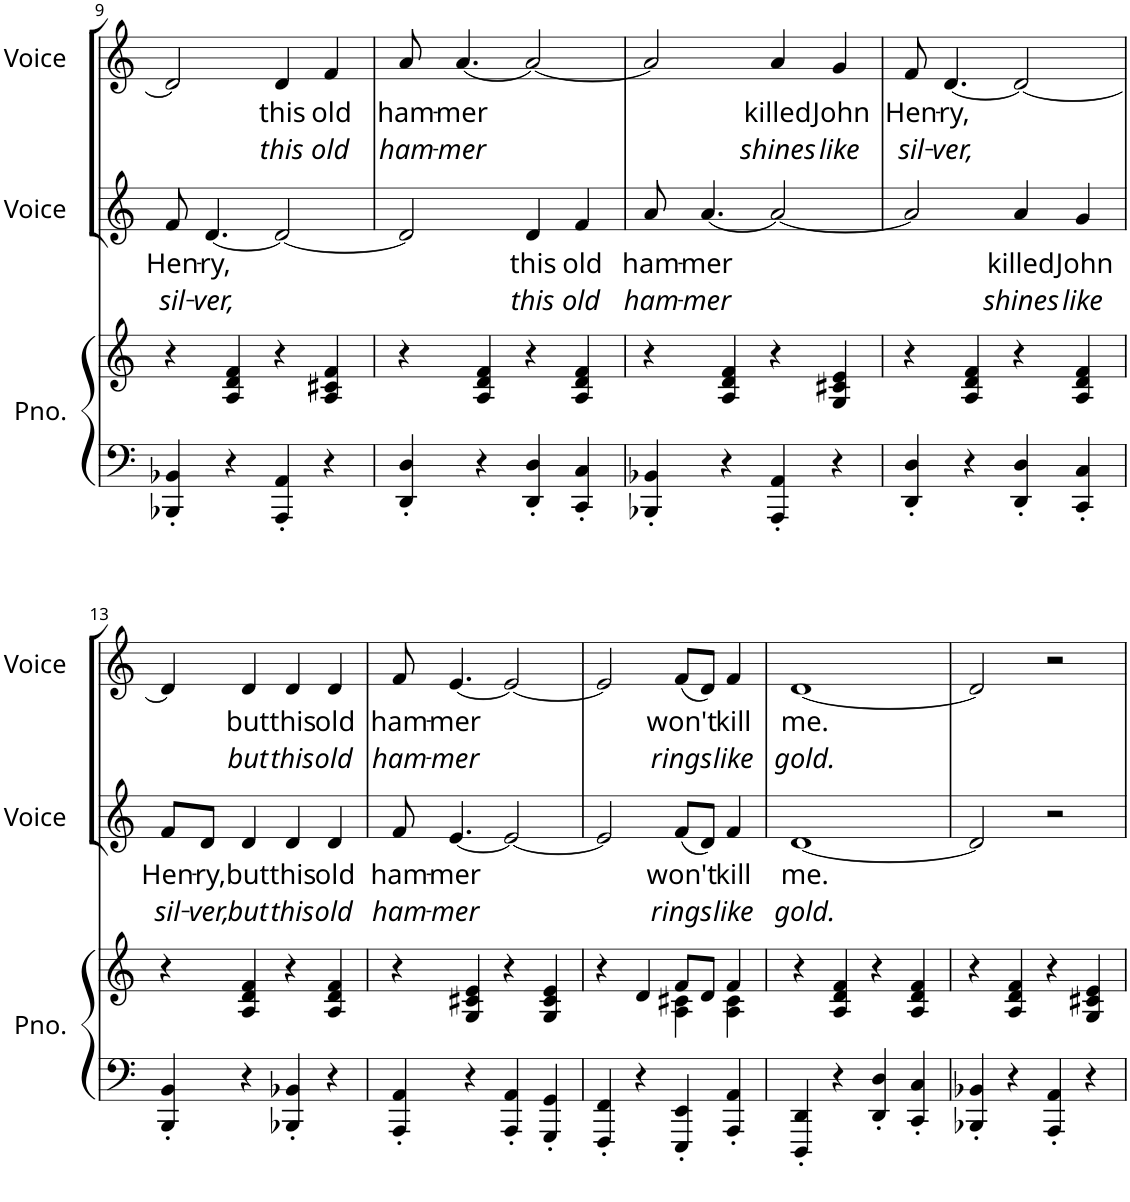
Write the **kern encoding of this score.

**kern	**kern	**kern	**text	**text	**kern	**text	**text
*part3	*part3	*part2	*part2	*part2	*part1	*part1	*part1
*staff4	*staff3	*staff2	*staff2	*staff2	*staff1	*staff1	*staff1
*I"Piano	*	*I"Voice	*	*	*I"P1	*	*
*I'Pno.	*	*I'Voice	*	*	*	*	*
!!LO:PB:g=z
*clefF4	*clefG2	*clefG2	*	*	*clefG2	*	*
*k[]	*k[]	*k[]	*	*	*k[]	*	*
*M2/2	*M2/2	*M2/2	*	*	*M2/2	*	*
*met(c|)	*met(c|)	*met(c|)	*	*	*met(c|)	*	*
=9	=9	=9	=9	=9	=9	=9	=9
!	!	!	!LO:LY:b	!LO:LY:b	!	!	!
4BBB-X/' 4BB-X/'	4r	8f/	Hen-	sil-	2d/]	.	.
!	!	!	!LO:LY:b	!LO:LY:b	!	!	!
.	.	[4.d/	-ry,	-ver,	.	.	.
4r	4A/ 4d/ 4f/	.	.	.	.	.	.
!	!	!	!	!	!	!LO:LY:b	!LO:LY:b
4AAA/' 4AA/'	4r	2d/_	.	.	4d/	this	this
!	!	!	!	!	!	!LO:LY:b	!LO:LY:b
4r	4A/ 4c#X/ 4f/	.	.	.	4f/	old	old
=10	=10	=10	=10	=10	=10	=10	=10
!	!	!	!	!	!	!LO:LY:b	!LO:LY:b
4DD/' 4D/'	4r	2d/]	.	.	8a/	ham-	ham-
!	!	!	!	!	!	!LO:LY:b	!LO:LY:b
.	.	.	.	.	[4.a/	-mer	-mer
4r	4A/ 4d/ 4f/	.	.	.	.	.	.
!	!	!	!LO:LY:b	!LO:LY:b	!	!	!
4DD/' 4D/'	4r	4d/	this	this	2a/_	.	.
!	!	!	!LO:LY:b	!LO:LY:b	!	!	!
4CC/' 4C/'	4A/ 4d/ 4f/	4f/	old	old	.	.	.
=11	=11	=11	=11	=11	=11	=11	=11
!	!	!	!LO:LY:b	!LO:LY:b	!	!	!
4BBB-X/' 4BB-X/'	4r	8a/	ham-	ham-	2a/]	.	.
!	!	!	!LO:LY:b	!LO:LY:b	!	!	!
.	.	[4.a/	-mer	-mer	.	.	.
4r	4A/ 4d/ 4f/	.	.	.	.	.	.
!	!	!	!	!	!	!LO:LY:b	!LO:LY:b
4AAA/' 4AA/'	4r	2a/_	.	.	4a/	killed	shines
!	!	!	!	!	!	!LO:LY:b	!LO:LY:b
4r	4G/ 4c#X/ 4e/	.	.	.	4g/	John	like
=12	=12	=12	=12	=12	=12	=12	=12
!	!	!	!	!	!	!LO:LY:b	!LO:LY:b
4DD/' 4D/'	4r	2a/]	.	.	8f/	Hen-	sil-
!	!	!	!	!	!	!LO:LY:b	!LO:LY:b
.	.	.	.	.	[4.d/	-ry,	-ver,
4r	4A/ 4d/ 4f/	.	.	.	.	.	.
!	!	!	!LO:LY:b	!LO:LY:b	!	!	!
4DD/' 4D/'	4r	4a/	killed	shines	2d/_	.	.
!	!	!	!LO:LY:b	!LO:LY:b	!	!	!
4CC/' 4C/'	4A/ 4d/ 4f/	4g/	John	like	.	.	.
!!LO:LB:g=z
=13	=13	=13	=13	=13	=13	=13	=13
!	!	!	!LO:LY:b	!LO:LY:b	!	!	!
4BBB/' 4BB/'	4r	8f/L	Hen-	sil-	4d/]	.	.
!	!	!	!LO:LY:b	!LO:LY:b	!	!	!
.	.	8d/J	-ry,	-ver,	.	.	.
!	!	!	!LO:LY:b	!LO:LY:b	!	!LO:LY:b	!LO:LY:b
4r	4A/ 4d/ 4f/	4d/	but	but	4d/	but	but
!	!	!	!LO:LY:b	!LO:LY:b	!	!LO:LY:b	!LO:LY:b
4BBB-X/' 4BB-X/'	4r	4d/	this	this	4d/	this	this
!	!	!	!LO:LY:b	!LO:LY:b	!	!LO:LY:b	!LO:LY:b
4r	4A/ 4d/ 4f/	4d/	old	old	4d/	old	old
=14	=14	=14	=14	=14	=14	=14	=14
!	!	!	!LO:LY:b	!LO:LY:b	!	!LO:LY:b	!LO:LY:b
4AAA/' 4AA/'	4r	8f/	ham-	ham-	8f/	ham-	ham-
!	!	!	!LO:LY:b	!LO:LY:b	!	!LO:LY:b	!LO:LY:b
.	.	[4.e/	-mer	-mer	[4.e/	-mer	-mer
4r	4G/ 4c#X/ 4e/	.	.	.	.	.	.
4AAA/' 4AA/'	4r	2e/_	.	.	2e/_	.	.
4GGG/' 4GG/'	4G/ 4c#/ 4e/	.	.	.	.	.	.
=15	=15	=15	=15	=15	=15	=15	=15
*	*^	*	*	*	*	*	*
4FFF/' 4FF/'	4r	2ryy	2e/]	.	.	2e/]	.	.
4r	4d/	.	.	.	.	.	.	.
!	!	!	!	!LO:LY:b	!LO:LY:b	!	!LO:LY:b	!LO:LY:b
4EEE/' 4EE/'	8f/L	4A\ 4c#X\	(8f/L	won't	rings	(8f/L	won't	rings
.	8d/J	.	8d/J)	.	.	8d/J)	.	.
!	!	!	!	!LO:LY:b	!LO:LY:b	!	!LO:LY:b	!LO:LY:b
4AAA/' 4AA/'	4f/	4A\ 4c#\	4f/	kill	like	4f/	kill	like
=16	=16	=16	=16	=16	=16	=16	=16	=16
!	!	!	!	!LO:LY:b	!LO:LY:b	!	!LO:LY:b	!LO:LY:b
*	*v	*v	*	*	*	*	*	*
4DDD/' 4DD/'	4r	[1d	me.	gold.	[1d	me.	gold.
4r	4A/ 4d/ 4f/	.	.	.	.	.	.
4DD/' 4D/'	4r	.	.	.	.	.	.
4CC/' 4C/'	4A/ 4d/ 4f/	.	.	.	.	.	.
=17	=17	=17	=17	=17	=17	=17	=17
4BBB-X/' 4BB-X/'	4r	2d/]	.	.	2d/]	.	.
4r	4A/ 4d/ 4f/	.	.	.	.	.	.
4AAA/' 4AA/'	4r	2r	.	.	2r	.	.
4r	4G/ 4c#X/ 4e/	.	.	.	.	.	.
=	=	=	=	=	=	=	=
*-	*-	*-	*-	*-	*-	*-	*-
